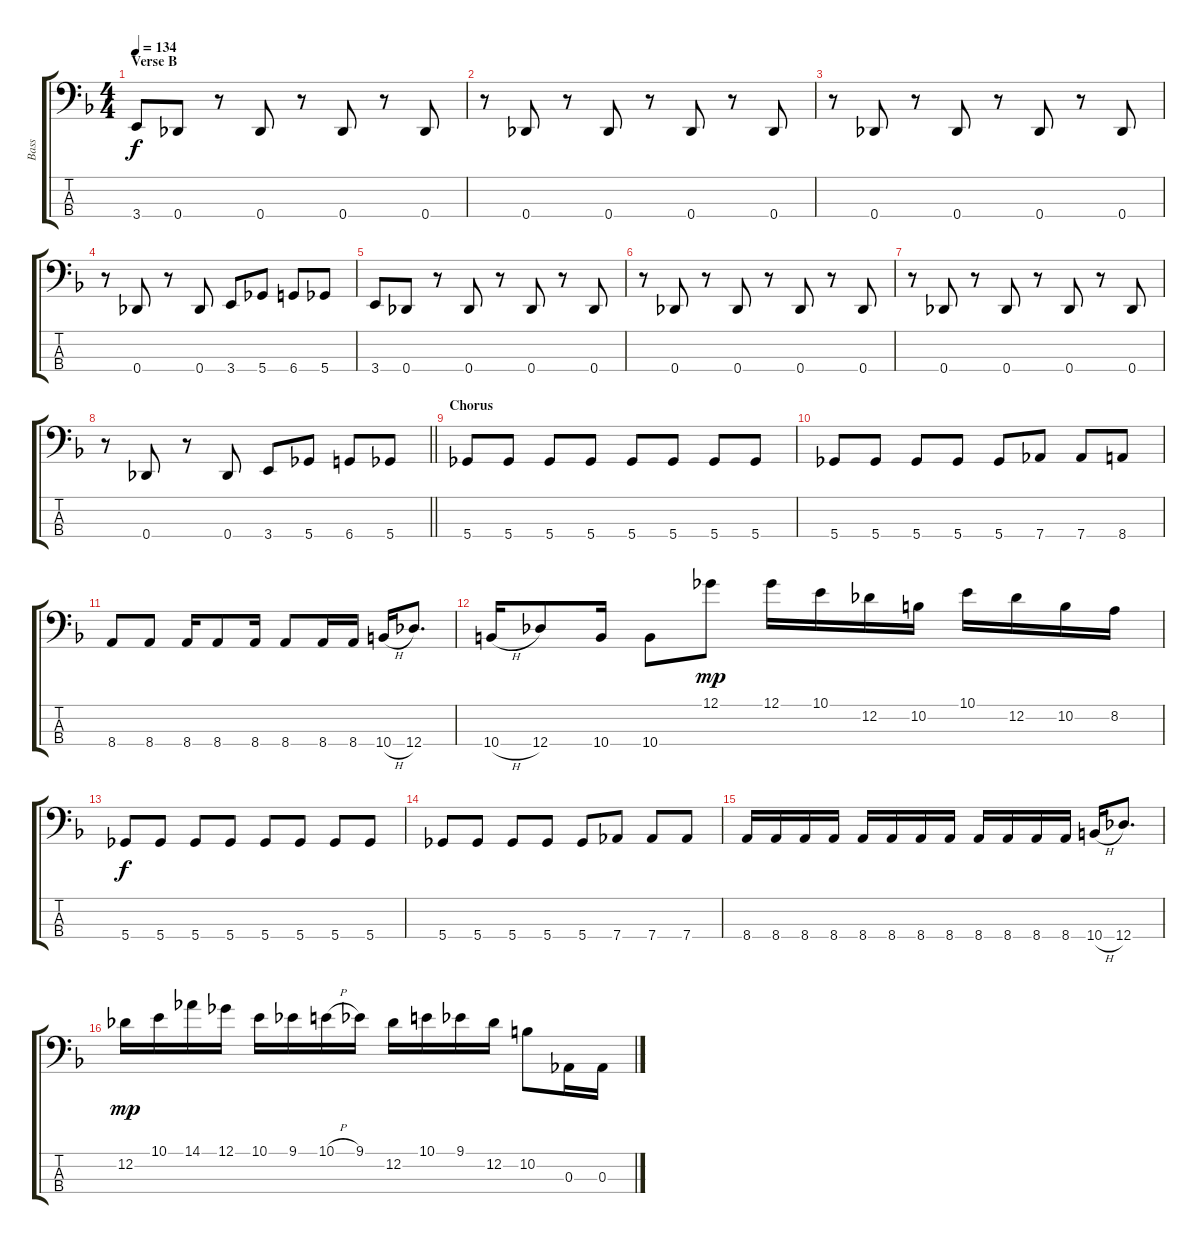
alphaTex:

\track ("Bass" "Bass") {instrument slapbass2}
\staff {score tabs}
\tuning (Gb2 Db2 Ab1 Db1) {hide}
\ts (4 4)
\section ("" "Verse B")
\tempo 134
\clef f4
\ks f
3.4.8{dy f} 0.4.8 r.8 0.4.8 r.8 0.4.8 r.8 0.4.8 |
r.8 0.4.8 r.8 0.4.8 r.8 0.4.8 r.8 0.4.8 |
r.8 0.4.8 r.8 0.4.8 r.8 0.4.8 r.8 0.4.8 |
r.8 0.4.8 r.8 0.4.8 3.4.8 5.4.8 6.4.8 5.4.8 |
3.4.8 0.4.8 r.8 0.4.8 r.8 0.4.8 r.8 0.4.8 |
r.8 0.4.8 r.8 0.4.8 r.8 0.4.8 r.8 0.4.8 |
r.8 0.4.8 r.8 0.4.8 r.8 0.4.8 r.8 0.4.8 |
\barLineRight lightlight
r.8 0.4.8 r.8 0.4.8 3.4.8 5.4.8 6.4.8 5.4.8 |
\section ("" "Chorus")
5.4.8 5.4.8 5.4.8 5.4.8 5.4.8 5.4.8 5.4.8 5.4.8 |
5.4.8 5.4.8 5.4.8 5.4.8 5.4.8 7.4.8 7.4.8 8.4.8 |
8.4.8 8.4.8 8.4.16 8.4.8 8.4.16 8.4.8 8.4.16 8.4.16 10.4{h}.16 12.4.8{d} |
10.4{h}.16 12.4.8 10.4.16 10.4.8 12.1.8{dy mp} 12.1.16 10.1.16 12.2.16 10.2.16 10.1.16 12.2.16 10.2.16 8.2.16 |
5.4.8{dy f} 5.4.8 5.4.8 5.4.8 5.4.8 5.4.8 5.4.8 5.4.8 |
5.4.8 5.4.8 5.4.8 5.4.8 5.4.8 7.4.8 7.4.8 7.4.8 |
8.4.16 8.4.16 8.4.16 8.4.16 8.4.16 8.4.16 8.4.16 8.4.16 8.4.16 8.4.16 8.4.16 8.4.16 10.4{h}.16 12.4.8{d} |
12.2.16{dy mp} 10.1.16 14.1.16 12.1.16 10.1.16 9.1.16 10.1{h}.16 9.1.16 12.2.16 10.1.16 9.1.16 12.2.16 10.2.8 0.3.16 0.3.16
